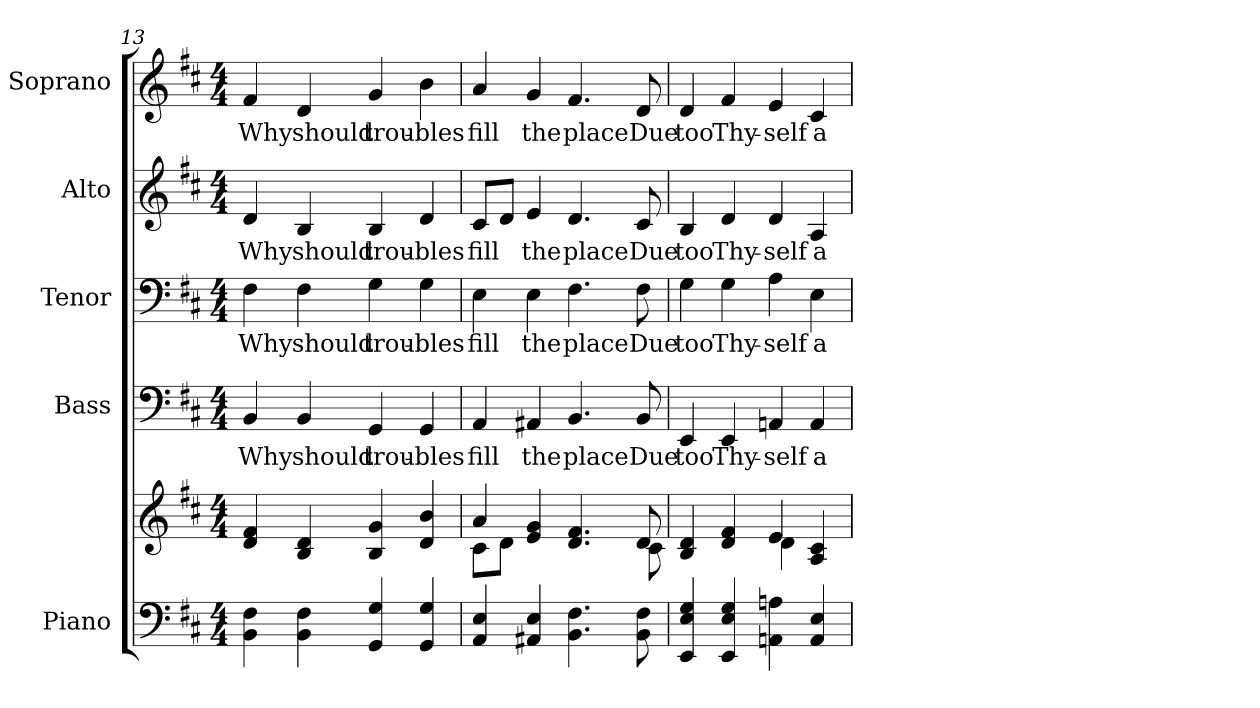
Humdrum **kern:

**kern	**kern	**kern	**text	**kern	**text	**kern	**text	**kern	**text
*part5	*part5	*part4	*part4	*part3	*part3	*part2	*part2	*part1	*part1
*staff6	*staff5	*staff4	*staff4	*staff3	*staff3	*staff2	*staff2	*staff1	*staff1
*I"Piano	*	*I"Bass	*	*I"Tenor	*	*I"Alto	*	*I"Soprano	*
*I'Pno.	*	*I'B.	*	*I'T.	*	*I'A.	*	*I'S.	*
!!LO:PB:g=z
*clefF4	*clefG2	*clefF4	*	*clefF4	*	*clefG2	*	*clefG2	*
*k[f#c#]	*k[f#c#]	*k[f#c#]	*	*k[f#c#]	*	*k[f#c#]	*	*k[f#c#]	*
*D:	*D:	*D:	*	*D:	*	*D:	*	*D:	*
*M4/4	*M4/4	*M4/4	*	*M4/4	*	*M4/4	*	*M4/4	*
=13	=13	=13	=13	=13	=13	=13	=13	=13	=13
!	!	!	!LO:LY:b:color=#000000	!	!	!	!	!	!
!	!	!	!	!	!LO:LY:b:color=#000000	!	!	!	!
!	!	!	!	!	!	!	!LO:LY:b:color=#000000	!	!
!	!	!	!	!	!	!	!	!	!LO:LY:b:color=#000000
4BBi\ 4F#i	4di/ 4f#i	4BBi/	Why	4F#i\	Why	4di/	Why	4f#i/	Why
!	!	!	!LO:LY:b:color=#000000	!	!	!	!	!	!
!	!	!	!	!	!LO:LY:b:color=#000000	!	!	!	!
!	!	!	!	!	!	!	!LO:LY:b:color=#000000	!	!
!	!	!	!	!	!	!	!	!	!LO:LY:b:color=#000000
4BBi\ 4F#i	4Bi/ 4di	4BBi/	should	4F#i\	should	4Bi/	should	4di/	should
!	!	!	!LO:LY:b:color=#000000	!	!	!	!	!	!
!	!	!	!	!	!LO:LY:b:color=#000000	!	!	!	!
!	!	!	!	!	!	!	!LO:LY:b:color=#000000	!	!
!	!	!	!	!	!	!	!	!	!LO:LY:b:color=#000000
4GGi/ 4Gi	4Bi/ 4gi	4GGi/	trou-	4Gi\	trou-	4Bi/	trou-	4gi/	trou-
!	!	!	!LO:LY:b:color=#000000	!	!	!	!	!	!
!	!	!	!	!	!LO:LY:b:color=#000000	!	!	!	!
!	!	!	!	!	!	!	!LO:LY:b:color=#000000	!	!
!	!	!	!	!	!	!	!	!	!LO:LY:b:color=#000000
4GGi/ 4Gi	4di/ 4bi	4GGi/	-bles	4Gi\	-bles	4di/	-bles	4bi\	-bles
=14	=14	=14	=14	=14	=14	=14	=14	=14	=14
*	*^	*	*	*	*	*	*	*	*
!	!	!	!	!LO:LY:b:color=#000000	!	!	!	!	!	!
!	!	!	!	!	!	!LO:LY:b:color=#000000	!	!	!	!
!	!	!	!	!	!	!	!	!LO:LY:b:color=#000000	!	!
!	!	!	!	!	!	!	!	!	!	!LO:LY:b:color=#000000
4AAi/ 4Ei	4ai/	8c#i\L	4AAi/	fill	4Ei\	fill	8c#i/L	fill	4ai/	fill
.	.	8di\J	.	.	.	.	8di/J	.	.	.
!	!	!	!	!LO:LY:b:color=#000000	!	!	!	!	!	!
!	!	!	!	!	!	!LO:LY:b:color=#000000	!	!	!	!
!	!	!	!	!	!	!	!	!LO:LY:b:color=#000000	!	!
!	!	!	!	!	!	!	!	!	!	!LO:LY:b:color=#000000
4AA#Xi/ 4Ei	4ei/ 4gi	4ryy	4AA#Xi/	the	4Ei\	the	4ei/	the	4gi/	the
!	!	!	!	!LO:LY:b:color=#000000	!	!	!	!	!	!
!	!	!	!	!	!	!LO:LY:b:color=#000000	!	!	!	!
!	!	!	!	!	!	!	!	!LO:LY:b:color=#000000	!	!
!	!	!	!	!	!	!	!	!	!	!LO:LY:b:color=#000000
4.BBi\ 4.F#i	4.di/ 4.f#i	4ryy	4.BBi/	place	4.F#i\	place	4.di/	place	4.f#i/	place
.	.	8ryy	.	.	.	.	.	.	.	.
!	!	!	!	!LO:LY:b:color=#000000	!	!	!	!	!	!
!	!	!	!	!	!	!LO:LY:b:color=#000000	!	!	!	!
!	!	!	!	!	!	!	!	!LO:LY:b:color=#000000	!	!
!	!	!	!	!	!	!	!	!	!	!LO:LY:b:color=#000000
8BBi\ 8F#i	8di/	8c#i\	8BBi/	Due	8F#i\	Due	8c#i/	Due	8di/	Due
!!LO:PB:g=z
=15	=15	=15	=15	=15	=15	=15	=15	=15	=15	=15
!	!	!	!	!LO:LY:b:color=#000000	!	!	!	!	!	!
!	!	!	!	!	!	!LO:LY:b:color=#000000	!	!	!	!
!	!	!	!	!	!	!	!	!LO:LY:b:color=#000000	!	!
!	!	!	!	!	!	!	!	!	!	!LO:LY:b:color=#000000
4EEi/ 4Ei 4Gi	4Bi/ 4di	2ryy	4EEi/	too	4Gi\	too	4Bi/	too	4di/	too
!	!	!	!	!LO:LY:b:color=#000000	!	!	!	!	!	!
!	!	!	!	!	!	!LO:LY:b:color=#000000	!	!	!	!
!	!	!	!	!	!	!	!	!LO:LY:b:color=#000000	!	!
!	!	!	!	!	!	!	!	!	!	!LO:LY:b:color=#000000
4EEi/ 4Ei 4Gi	4di/ 4f#i	.	4EEi/	Thy-	4Gi\	Thy-	4di/	Thy-	4f#i/	Thy-
!	!	!	!	!LO:LY:b:color=#000000	!	!	!	!	!	!
!	!	!	!	!	!	!LO:LY:b:color=#000000	!	!	!	!
!	!	!	!	!	!	!	!	!LO:LY:b:color=#000000	!	!
!	!	!	!	!	!	!	!	!	!	!LO:LY:b:color=#000000
4AAni\ 4Ani	4ei/	4di\	4AAni/	-self	4Ai\	-self	4di/	-self	4ei/	-self
!	!	!	!	!LO:LY:b:color=#000000	!	!	!	!	!	!
!	!	!	!	!	!	!LO:LY:b:color=#000000	!	!	!	!
!	!	!	!	!	!	!	!	!LO:LY:b:color=#000000	!	!
!	!	!	!	!	!	!	!	!	!	!LO:LY:b:color=#000000
4AAi/ 4Ei	4Ai/ 4c#i	4ryy	4AAi/	a-	4Ei\	a-	4Ai/	a-	4c#i/	a-
*	*v	*v	*	*	*	*	*	*	*	*
=	=	=	=	=	=	=	=	=	=
*-	*-	*-	*-	*-	*-	*-	*-	*-	*-
